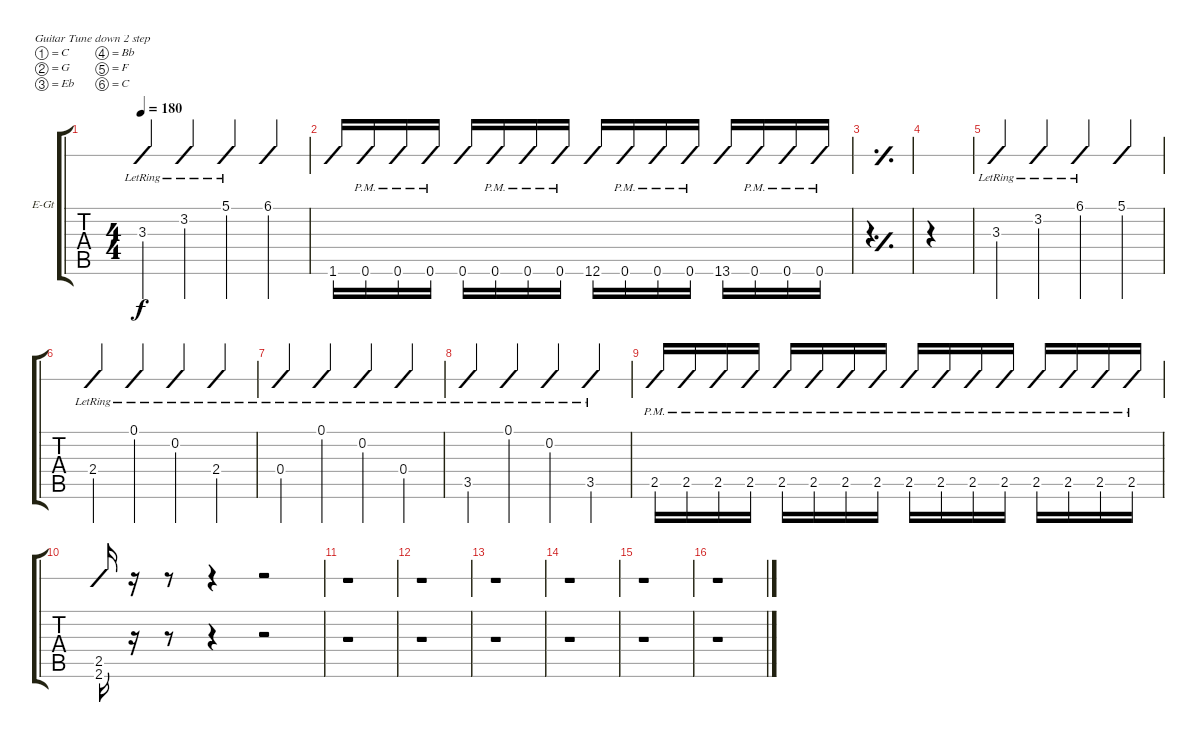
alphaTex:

\defaultSystemsLayout 4
\bracketExtendMode groupsimilarinstruments
\firstSystemTrackNameOrientation horizontal
\otherSystemsTrackNameOrientation horizontal
\track ("Electric Guitar" "E-Gt") {instrument distortionguitar}
\staff {tabs slash}
\tuning (C4 G3 Eb3 Bb2 F2 C2)
\ts (4 4)
\tempo 180
\clef g2
\ks c
3.3{lr}.4{dy f} 3.2{lr}.4 5.1{lr}.4 6.1.4 |
1.6.16 0.6{pm}.16 0.6{pm}.16 0.6{pm}.16 0.6.16 0.6{pm}.16 0.6{pm}.16 0.6{pm}.16 12.6.16 0.6{pm}.16 0.6{pm}.16 0.6{pm}.16 13.6.16 0.6{pm}.16 0.6{pm}.16 0.6{pm}.16 |
\simile simple
|
|
\simile none
3.3{lr}.4 3.2{lr}.4 6.1{lr}.4 5.1.4 |
2.4{lr}.4 0.1{lr}.4 0.2{lr}.4 2.4{lr}.4 |
0.4{lr}.4 0.1{lr}.4 0.2{lr}.4 0.4{lr}.4 |
3.5{lr}.4 0.1{lr}.4 0.2{lr}.4 3.5{lr}.4 |
2.5{pm}.16 2.5{pm}.16 2.5{pm}.16 2.5{pm}.16 2.5{pm}.16 2.5{pm}.16 2.5{pm}.16 2.5{pm}.16 2.5{pm}.16 2.5{pm}.16 2.5{pm}.16 2.5{pm}.16 2.5{pm}.16 2.5{pm}.16 2.5{pm}.16 2.5{pm}.16 |
(2.6 2.5).16 r.16 r.8 r.4 r.2 |
r.1 |
r.1 |
r.1 |
r.1 |
r.1 |
r.1
